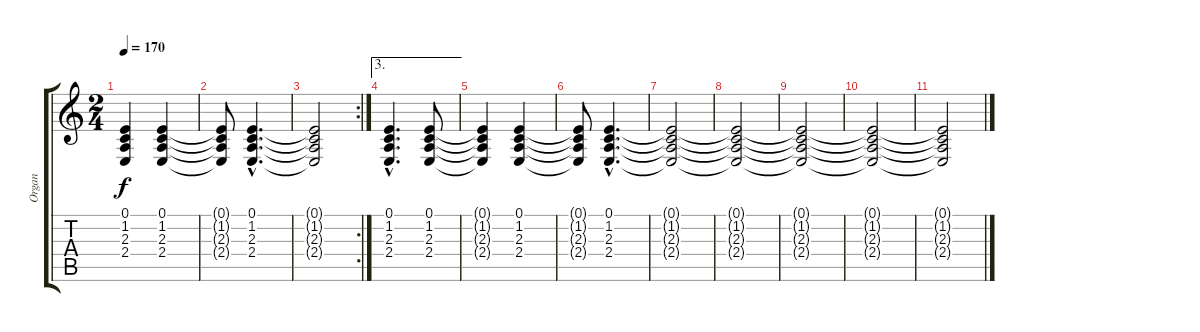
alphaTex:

\track ("Organ" "Organ") {instrument drawbarorgan}
\staff {score tabs}
\tuning (E4 B3 G3 D3 A2 E2) {hide}
\ts (2 4)
\tempo 170
\clef g2
\ks c
(0.1{t} 1.2{t} 2.3{t} 2.4{t}).4{dy f} (0.1 1.2 2.3 2.4).4 |
(0.1{t} 1.2{t} 2.3{t} 2.4{t}).8 (0.1{hac} 1.2{hac} 2.3{hac} 2.4{hac}).4{d} |
\rc 2
(0.1{t} 1.2{t} 2.3{t} 2.4{t}).2 |
\ae 3
(0.1{hac} 1.2{hac} 2.3{hac} 2.4{hac}).4{d} (0.1 1.2 2.3 2.4).8 |
(0.1{t} 1.2{t} 2.3{t} 2.4{t}).4 (0.1 1.2 2.3 2.4).4 |
(0.1{t} 1.2{t} 2.3{t} 2.4{t}).8 (0.1{hac} 1.2{hac} 2.3{hac} 2.4{hac}).4{d} |
(0.1{t} 1.2{t} 2.3{t} 2.4{t}).2 |
(0.1{t} 1.2{t} 2.3{t} 2.4{t}).2 |
(0.1{t} 1.2{t} 2.3{t} 2.4{t}).2 |
(0.1{t} 1.2{t} 2.3{t} 2.4{t}).2 |
(0.1{t} 1.2{t} 2.3{t} 2.4{t}).2
